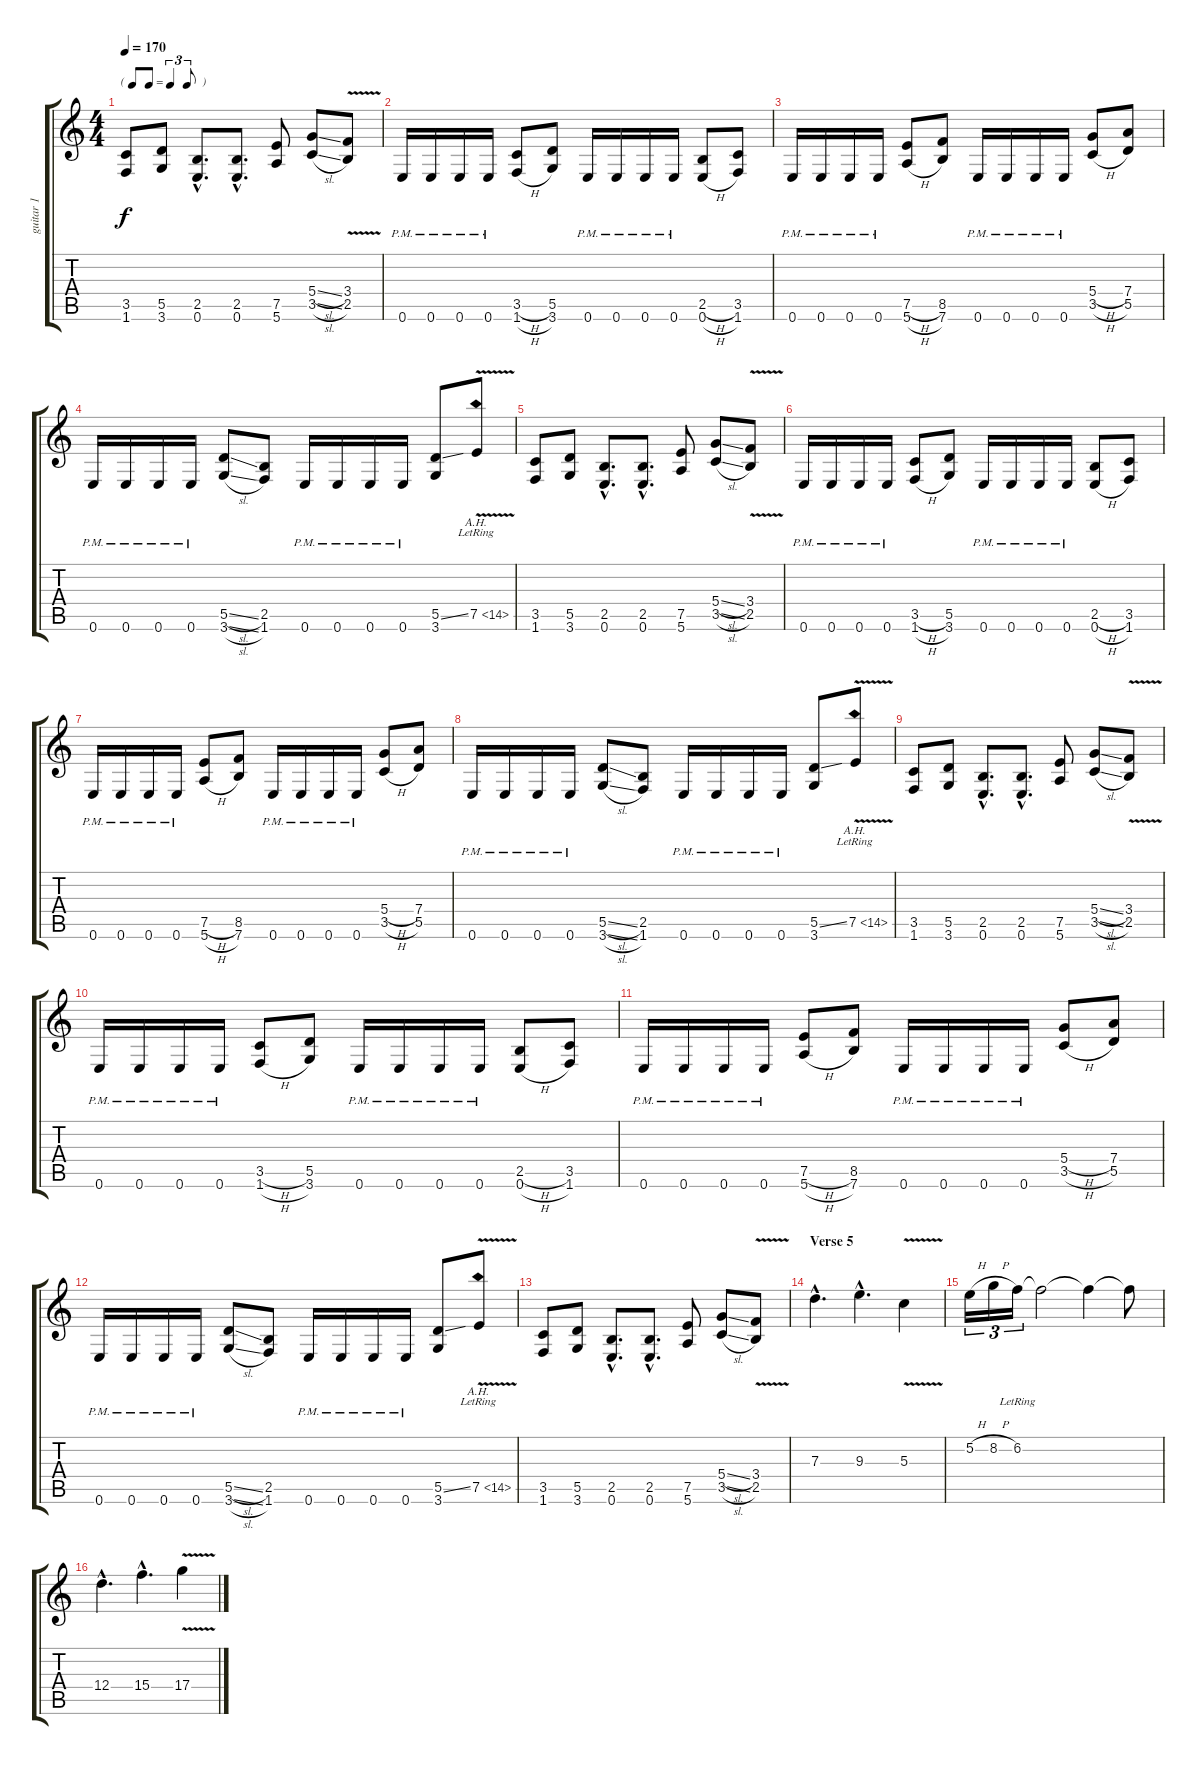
\track ("guitar 1" "guitar 1") {instrument distortionguitar}
\staff {score tabs}
\tuning (E4 B3 G3 D3 A2 E2) {hide}
\ts (4 4)
\tf triplet8th
\tempo 170
\clef g2
\ks c
(3.5 1.6).8{dy f} (5.5 3.6).8 (2.5{hac} 0.6{hac}).8{d} (2.5{hac} 0.6{hac}).8{d} (7.5 5.6).8 (5.4{sl} 3.5{sl}).8 (3.4{v} 2.5).8 |
0.6{pm}.16 0.6{pm}.16 0.6{pm}.16 0.6{pm}.16 (3.5{h} 1.6{h}).8 (5.5 3.6).8 0.6{pm}.16 0.6{pm}.16 0.6{pm}.16 0.6{pm}.16 (2.5{h} 0.6{h}).8 (3.5 1.6).8 |
0.6{pm}.16 0.6{pm}.16 0.6{pm}.16 0.6{pm}.16 (7.5{h} 5.6{h}).8 (8.5 7.6).8 0.6{pm}.16 0.6{pm}.16 0.6{pm}.16 0.6{pm}.16 (5.4{h} 3.5{h}).8 (7.4 5.5).8 |
0.6{pm}.16 0.6{pm}.16 0.6{pm}.16 0.6{pm}.16 (5.5{sl} 3.6{sl}).8 (2.5 1.6).8 0.6{pm}.16 0.6{pm}.16 0.6{pm}.16 0.6{pm}.16 (5.5{ss} 3.6).8 7.5{ah 7 v lr}.8 |
(3.5 1.6).8 (5.5 3.6).8 (2.5{hac} 0.6{hac}).8{d} (2.5{hac} 0.6{hac}).8{d} (7.5 5.6).8 (5.4{sl} 3.5{sl}).8 (3.4{v} 2.5).8 |
0.6{pm}.16 0.6{pm}.16 0.6{pm}.16 0.6{pm}.16 (3.5{h} 1.6{h}).8 (5.5 3.6).8 0.6{pm}.16 0.6{pm}.16 0.6{pm}.16 0.6{pm}.16 (2.5{h} 0.6{h}).8 (3.5 1.6).8 |
0.6{pm}.16 0.6{pm}.16 0.6{pm}.16 0.6{pm}.16 (7.5{h} 5.6{h}).8 (8.5 7.6).8 0.6{pm}.16 0.6{pm}.16 0.6{pm}.16 0.6{pm}.16 (5.4{h} 3.5{h}).8 (7.4 5.5).8 |
0.6{pm}.16 0.6{pm}.16 0.6{pm}.16 0.6{pm}.16 (5.5{sl} 3.6{sl}).8 (2.5 1.6).8 0.6{pm}.16 0.6{pm}.16 0.6{pm}.16 0.6{pm}.16 (5.5{ss} 3.6).8 7.5{ah 7 v lr}.8 |
(3.5 1.6).8 (5.5 3.6).8 (2.5{hac} 0.6{hac}).8{d} (2.5{hac} 0.6{hac}).8{d} (7.5 5.6).8 (5.4{sl} 3.5{sl}).8 (3.4{v} 2.5).8 |
0.6{pm}.16 0.6{pm}.16 0.6{pm}.16 0.6{pm}.16 (3.5{h} 1.6{h}).8 (5.5 3.6).8 0.6{pm}.16 0.6{pm}.16 0.6{pm}.16 0.6{pm}.16 (2.5{h} 0.6{h}).8 (3.5 1.6).8 |
0.6{pm}.16 0.6{pm}.16 0.6{pm}.16 0.6{pm}.16 (7.5{h} 5.6{h}).8 (8.5 7.6).8 0.6{pm}.16 0.6{pm}.16 0.6{pm}.16 0.6{pm}.16 (5.4{h} 3.5{h}).8 (7.4 5.5).8 |
0.6{pm}.16 0.6{pm}.16 0.6{pm}.16 0.6{pm}.16 (5.5{sl} 3.6{sl}).8 (2.5 1.6).8 0.6{pm}.16 0.6{pm}.16 0.6{pm}.16 0.6{pm}.16 (5.5{ss} 3.6).8 7.5{ah 7 v lr}.8 |
(3.5 1.6).8 (5.5 3.6).8 (2.5{hac} 0.6{hac}).8{d} (2.5{hac} 0.6{hac}).8{d} (7.5 5.6).8 (5.4{sl} 3.5{sl}).8 (3.4{v} 2.5).8 |
\section ("" "Verse 5")
7.3{hac}.4{d} 9.3{hac}.4{d} 5.3{v}.4 |
5.2{h}.16{tu (3 2)} 8.2{h}.16{tu (3 2)} 6.2{lr}.16{tu (3 2)} 6.2{t}.2 6.2{t}.4 6.2{t}.8 |
12.4{hac}.4{d} 15.4{hac}.4{d} 17.4{v}.4
